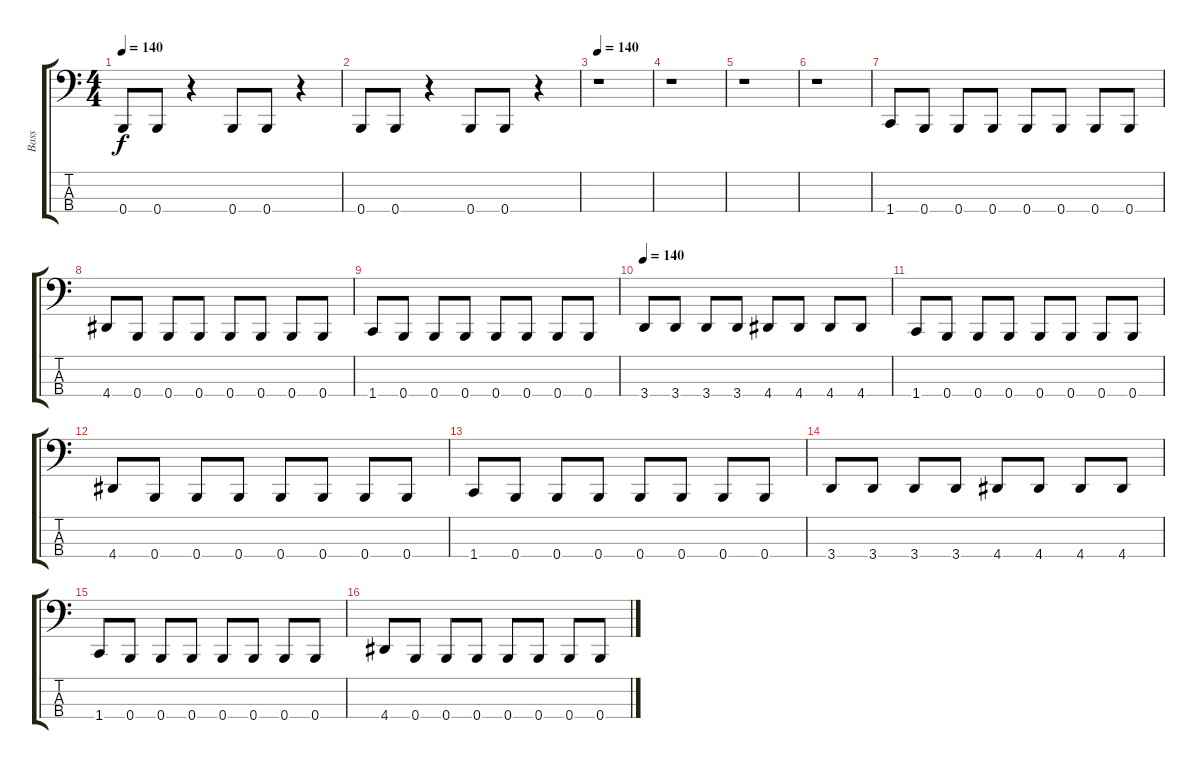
\track ("Bass" "Bass") {instrument electricbasspick}
\staff {score tabs}
\tuning (E2 B1 Gb1 B0) {hide}
\ts (4 4)
\tempo 140
\clef f4
\ks c
0.4.8{dy f} 0.4.8 r.4 0.4.8 0.4.8 r.4 |
0.4.8 0.4.8 r.4 0.4.8 0.4.8 r.4 |
\tempo 140
r.1 |
r.1 |
r.1 |
r.1 |
1.4.8 0.4.8 0.4.8 0.4.8 0.4.8 0.4.8 0.4.8 0.4.8 |
4.4.8 0.4.8 0.4.8 0.4.8 0.4.8 0.4.8 0.4.8 0.4.8 |
1.4.8 0.4.8 0.4.8 0.4.8 0.4.8 0.4.8 0.4.8 0.4.8 |
\tempo 140
3.4.8 3.4.8 3.4.8 3.4.8 4.4.8 4.4.8 4.4.8 4.4.8 |
1.4.8 0.4.8 0.4.8 0.4.8 0.4.8 0.4.8 0.4.8 0.4.8 |
4.4.8 0.4.8 0.4.8 0.4.8 0.4.8 0.4.8 0.4.8 0.4.8 |
1.4.8 0.4.8 0.4.8 0.4.8 0.4.8 0.4.8 0.4.8 0.4.8 |
3.4.8 3.4.8 3.4.8 3.4.8 4.4.8 4.4.8 4.4.8 4.4.8 |
1.4.8 0.4.8 0.4.8 0.4.8 0.4.8 0.4.8 0.4.8 0.4.8 |
4.4.8 0.4.8 0.4.8 0.4.8 0.4.8 0.4.8 0.4.8 0.4.8
